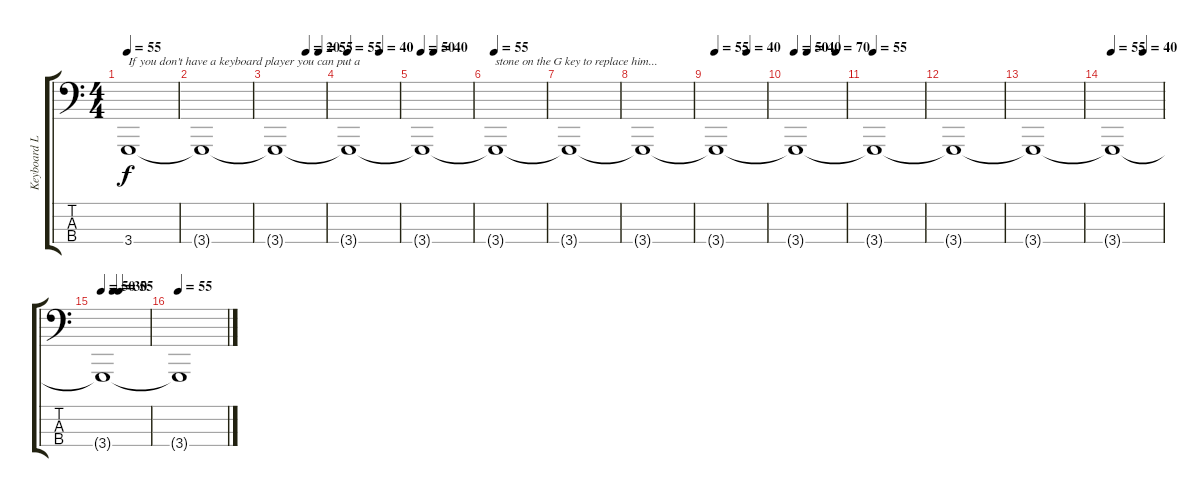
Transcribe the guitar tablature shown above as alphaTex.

\track ("Keyboard LH" "Keyboard L") {instrument synthstrings1}
\staff {score tabs}
\tuning (G2 D2 A1 E1) {hide}
\ts (4 4)
\tempo 55
\clef f4
\ks c
3.4.1{txt "If you don't have a keyboard player you can put a " dy f instrument synthstrings1} |
3.4{t}.1 |
\tempo (20 0.625)
\tempo (55 0.875)
3.4{t}.1 |
\tempo 55
\tempo (40 0.625)
3.4{t}.1 |
\tempo 50
\tempo (40 0.25)
3.4{t}.1 |
\tempo 55
3.4{t}.1{txt "stone on the G key to replace him..."} |
3.4{t}.1 |
3.4{t}.1 |
\tempo 55
\tempo (40 0.625)
3.4{t}.1 |
\tempo 50
\tempo (40 0.25)
\tempo (70 0.8125)
3.4{t}.1 |
\tempo 55
3.4{t}.1 |
3.4{t}.1 |
3.4{t}.1 |
\tempo 55
\tempo (40 0.625)
3.4{t}.1 |
\tempo 50
\tempo (30 0.25)
\tempo (55 0.375)
3.4{t}.1 |
\tempo 55
3.4{t}.1
